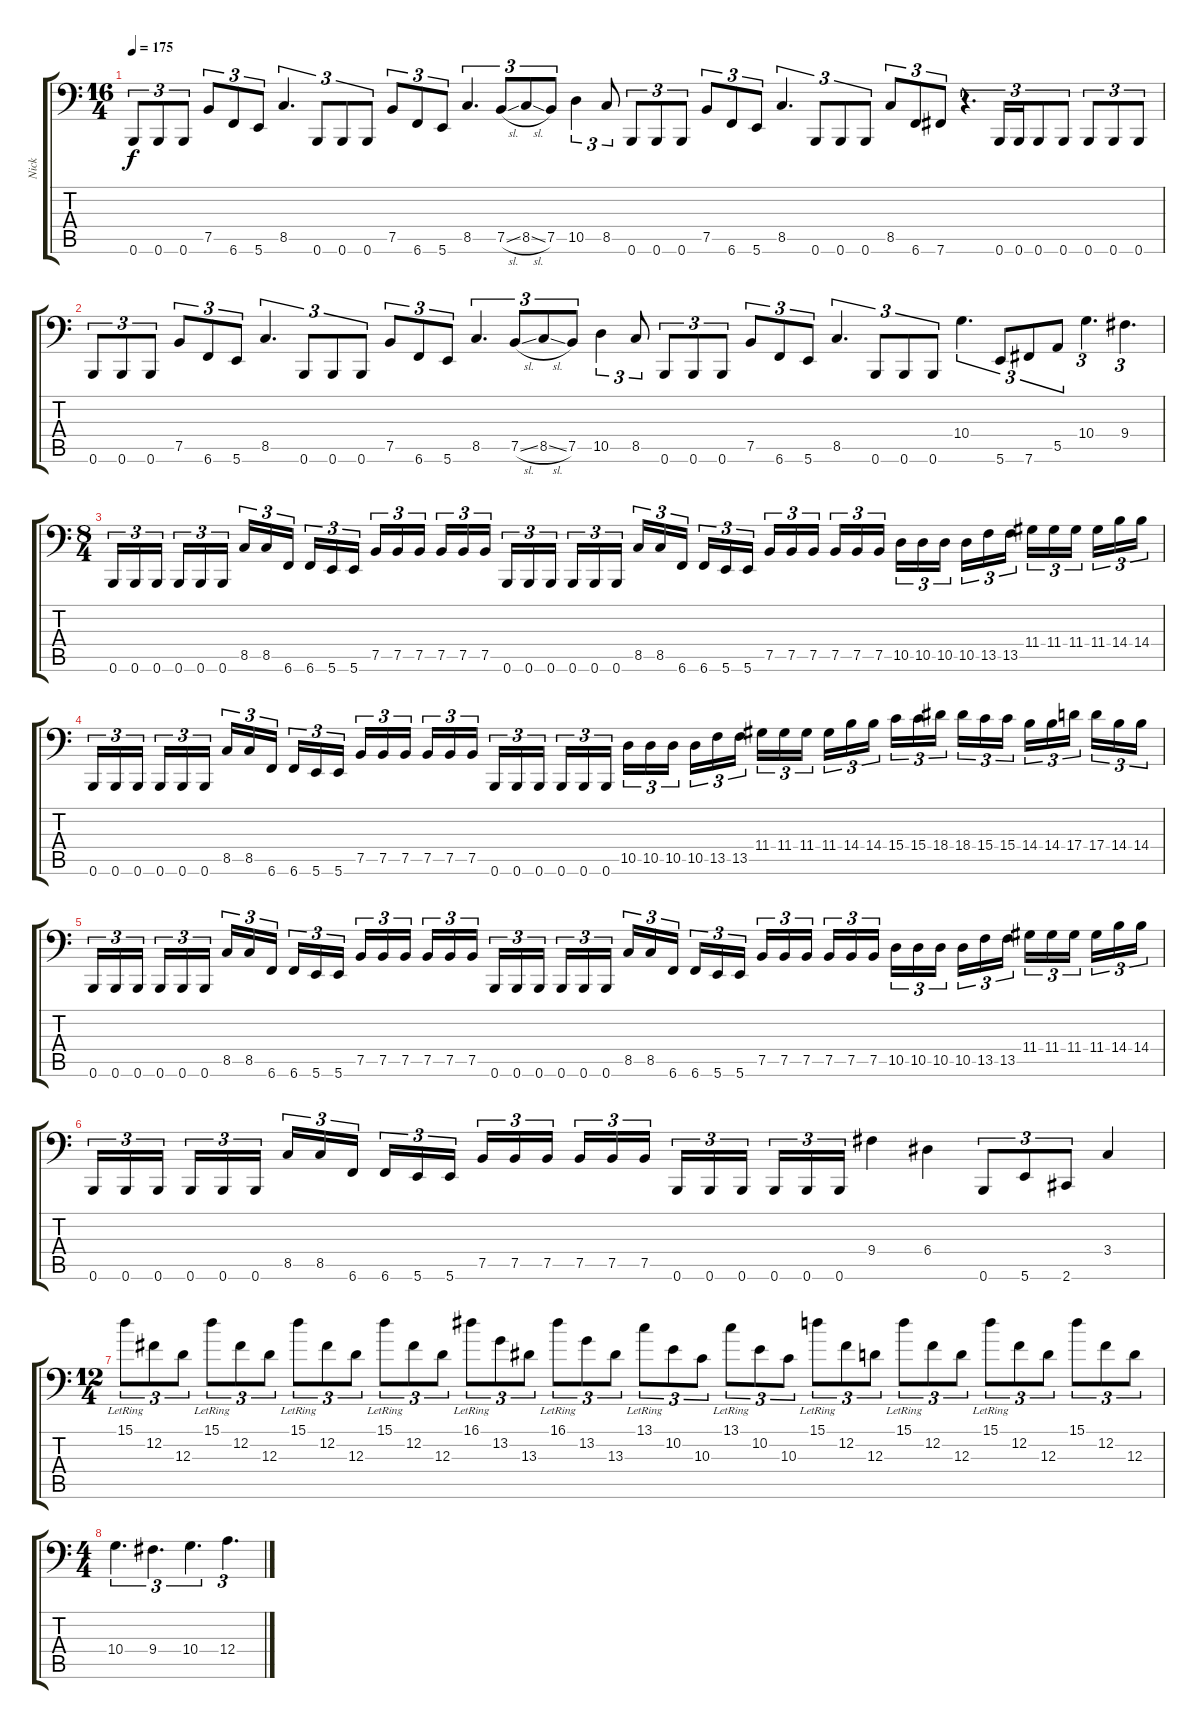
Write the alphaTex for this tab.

\track ("Nick" "Nick") {instrument electricbassfinger}
\staff {score tabs}
\tuning (B2 Gb2 D2 A1 E1 B0) {hide}
\ts (16 4)
\tempo 175
\clef f4
\ks c
0.6.8{tu (3 2) dy f} 0.6.8{tu (3 2)} 0.6.8{tu (3 2)} 7.5.8{tu (3 2)} 6.6.8{tu (3 2)} 5.6.8{tu (3 2)} 8.5.4{d tu (3 2)} 0.6.8{tu (3 2)} 0.6.8{tu (3 2)} 0.6.8{tu (3 2)} 7.5.8{tu (3 2)} 6.6.8{tu (3 2)} 5.6.8{tu (3 2)} 8.5.4{d tu (3 2)} 7.5{sl}.8{tu (3 2)} 8.5{sl}.8{tu (3 2)} 7.5.8{tu (3 2)} 10.5.4{tu (3 2)} 8.5.8{tu (3 2)} 0.6.8{tu (3 2)} 0.6.8{tu (3 2)} 0.6.8{tu (3 2)} 7.5.8{tu (3 2)} 6.6.8{tu (3 2)} 5.6.8{tu (3 2)} 8.5.4{d tu (3 2)} 0.6.8{tu (3 2)} 0.6.8{tu (3 2)} 0.6.8{tu (3 2)} 8.5.8{tu (3 2)} 6.6.8{tu (3 2)} 7.6.8{tu (3 2)} r.4{d tu (3 2)} 0.6.16{tu (3 2)} 0.6.16{tu (3 2)} 0.6.8{tu (3 2)} 0.6.8{tu (3 2)} 0.6.8{tu (3 2)} 0.6.8{tu (3 2)} 0.6.8{tu (3 2)} |
0.6.8{tu (3 2)} 0.6.8{tu (3 2)} 0.6.8{tu (3 2)} 7.5.8{tu (3 2)} 6.6.8{tu (3 2)} 5.6.8{tu (3 2)} 8.5.4{d tu (3 2)} 0.6.8{tu (3 2)} 0.6.8{tu (3 2)} 0.6.8{tu (3 2)} 7.5.8{tu (3 2)} 6.6.8{tu (3 2)} 5.6.8{tu (3 2)} 8.5.4{d tu (3 2)} 7.5{sl}.8{tu (3 2)} 8.5{sl}.8{tu (3 2)} 7.5.8{tu (3 2)} 10.5.4{tu (3 2)} 8.5.8{tu (3 2)} 0.6.8{tu (3 2)} 0.6.8{tu (3 2)} 0.6.8{tu (3 2)} 7.5.8{tu (3 2)} 6.6.8{tu (3 2)} 5.6.8{tu (3 2)} 8.5.4{d tu (3 2)} 0.6.8{tu (3 2)} 0.6.8{tu (3 2)} 0.6.8{tu (3 2)} 10.4.4{d tu (3 2)} 5.6.8{tu (3 2)} 7.6.8{tu (3 2)} 5.5.8{tu (3 2)} 10.4.4{d tu (3 2)} 9.4.4{d tu (3 2)} |
\ts (8 4)
0.6.16{tu (3 2)} 0.6.16{tu (3 2)} 0.6.16{tu (3 2) beam splitsecondary} 0.6.16{tu (3 2)} 0.6.16{tu (3 2)} 0.6.16{tu (3 2)} 8.5.16{tu (3 2)} 8.5.16{tu (3 2)} 6.6.16{tu (3 2) beam splitsecondary} 6.6.16{tu (3 2)} 5.6.16{tu (3 2)} 5.6.16{tu (3 2)} 7.5.16{tu (3 2)} 7.5.16{tu (3 2)} 7.5.16{tu (3 2) beam splitsecondary} 7.5.16{tu (3 2)} 7.5.16{tu (3 2)} 7.5.16{tu (3 2)} 0.6.16{tu (3 2)} 0.6.16{tu (3 2)} 0.6.16{tu (3 2) beam splitsecondary} 0.6.16{tu (3 2)} 0.6.16{tu (3 2)} 0.6.16{tu (3 2)} 8.5.16{tu (3 2)} 8.5.16{tu (3 2)} 6.6.16{tu (3 2) beam splitsecondary} 6.6.16{tu (3 2)} 5.6.16{tu (3 2)} 5.6.16{tu (3 2)} 7.5.16{tu (3 2)} 7.5.16{tu (3 2)} 7.5.16{tu (3 2) beam splitsecondary} 7.5.16{tu (3 2)} 7.5.16{tu (3 2)} 7.5.16{tu (3 2)} 10.5.16{tu (3 2)} 10.5.16{tu (3 2)} 10.5.16{tu (3 2) beam splitsecondary} 10.5.16{tu (3 2)} 13.5.16{tu (3 2)} 13.5.16{tu (3 2)} 11.4.16{tu (3 2)} 11.4.16{tu (3 2)} 11.4.16{tu (3 2) beam splitsecondary} 11.4.16{tu (3 2)} 14.4.16{tu (3 2)} 14.4.16{tu (3 2)} |
0.6.16{tu (3 2)} 0.6.16{tu (3 2)} 0.6.16{tu (3 2) beam splitsecondary} 0.6.16{tu (3 2)} 0.6.16{tu (3 2)} 0.6.16{tu (3 2)} 8.5.16{tu (3 2)} 8.5.16{tu (3 2)} 6.6.16{tu (3 2) beam splitsecondary} 6.6.16{tu (3 2)} 5.6.16{tu (3 2)} 5.6.16{tu (3 2)} 7.5.16{tu (3 2)} 7.5.16{tu (3 2)} 7.5.16{tu (3 2) beam splitsecondary} 7.5.16{tu (3 2)} 7.5.16{tu (3 2)} 7.5.16{tu (3 2)} 0.6.16{tu (3 2)} 0.6.16{tu (3 2)} 0.6.16{tu (3 2) beam splitsecondary} 0.6.16{tu (3 2)} 0.6.16{tu (3 2)} 0.6.16{tu (3 2)} 10.5.16{tu (3 2)} 10.5.16{tu (3 2)} 10.5.16{tu (3 2) beam splitsecondary} 10.5.16{tu (3 2)} 13.5.16{tu (3 2)} 13.5.16{tu (3 2)} 11.4.16{tu (3 2)} 11.4.16{tu (3 2)} 11.4.16{tu (3 2) beam splitsecondary} 11.4.16{tu (3 2)} 14.4.16{tu (3 2)} 14.4.16{tu (3 2)} 15.4.16{tu (3 2)} 15.4.16{tu (3 2)} 18.4.16{tu (3 2) beam splitsecondary} 18.4.16{tu (3 2)} 15.4.16{tu (3 2)} 15.4.16{tu (3 2)} 14.4.16{tu (3 2)} 14.4.16{tu (3 2)} 17.4.16{tu (3 2) beam splitsecondary} 17.4.16{tu (3 2)} 14.4.16{tu (3 2)} 14.4.16{tu (3 2)} |
0.6.16{tu (3 2)} 0.6.16{tu (3 2)} 0.6.16{tu (3 2) beam splitsecondary} 0.6.16{tu (3 2)} 0.6.16{tu (3 2)} 0.6.16{tu (3 2)} 8.5.16{tu (3 2)} 8.5.16{tu (3 2)} 6.6.16{tu (3 2) beam splitsecondary} 6.6.16{tu (3 2)} 5.6.16{tu (3 2)} 5.6.16{tu (3 2)} 7.5.16{tu (3 2)} 7.5.16{tu (3 2)} 7.5.16{tu (3 2) beam splitsecondary} 7.5.16{tu (3 2)} 7.5.16{tu (3 2)} 7.5.16{tu (3 2)} 0.6.16{tu (3 2)} 0.6.16{tu (3 2)} 0.6.16{tu (3 2) beam splitsecondary} 0.6.16{tu (3 2)} 0.6.16{tu (3 2)} 0.6.16{tu (3 2)} 8.5.16{tu (3 2)} 8.5.16{tu (3 2)} 6.6.16{tu (3 2) beam splitsecondary} 6.6.16{tu (3 2)} 5.6.16{tu (3 2)} 5.6.16{tu (3 2)} 7.5.16{tu (3 2)} 7.5.16{tu (3 2)} 7.5.16{tu (3 2) beam splitsecondary} 7.5.16{tu (3 2)} 7.5.16{tu (3 2)} 7.5.16{tu (3 2)} 10.5.16{tu (3 2)} 10.5.16{tu (3 2)} 10.5.16{tu (3 2) beam splitsecondary} 10.5.16{tu (3 2)} 13.5.16{tu (3 2)} 13.5.16{tu (3 2)} 11.4.16{tu (3 2)} 11.4.16{tu (3 2)} 11.4.16{tu (3 2) beam splitsecondary} 11.4.16{tu (3 2)} 14.4.16{tu (3 2)} 14.4.16{tu (3 2)} |
0.6.16{tu (3 2)} 0.6.16{tu (3 2)} 0.6.16{tu (3 2) beam splitsecondary} 0.6.16{tu (3 2)} 0.6.16{tu (3 2)} 0.6.16{tu (3 2)} 8.5.16{tu (3 2)} 8.5.16{tu (3 2)} 6.6.16{tu (3 2) beam splitsecondary} 6.6.16{tu (3 2)} 5.6.16{tu (3 2)} 5.6.16{tu (3 2)} 7.5.16{tu (3 2)} 7.5.16{tu (3 2)} 7.5.16{tu (3 2) beam splitsecondary} 7.5.16{tu (3 2)} 7.5.16{tu (3 2)} 7.5.16{tu (3 2)} 0.6.16{tu (3 2)} 0.6.16{tu (3 2)} 0.6.16{tu (3 2) beam splitsecondary} 0.6.16{tu (3 2)} 0.6.16{tu (3 2)} 0.6.16{tu (3 2)} 9.4.4 6.4.4 0.6.8{tu (3 2)} 5.6.8{tu (3 2)} 2.6.8{tu (3 2)} 3.4.4 |
\ts (12 4)
15.1{lr}.8{tu (3 2)} 12.2.8{tu (3 2)} 12.3.8{tu (3 2)} 15.1{lr}.8{tu (3 2)} 12.2.8{tu (3 2)} 12.3.8{tu (3 2)} 15.1{lr}.8{tu (3 2)} 12.2.8{tu (3 2)} 12.3.8{tu (3 2)} 15.1{lr}.8{tu (3 2)} 12.2.8{tu (3 2)} 12.3.8{tu (3 2)} 16.1{lr}.8{tu (3 2)} 13.2.8{tu (3 2)} 13.3.8{tu (3 2)} 16.1{lr}.8{tu (3 2)} 13.2.8{tu (3 2)} 13.3.8{tu (3 2)} 13.1{lr}.8{tu (3 2)} 10.2.8{tu (3 2)} 10.3.8{tu (3 2)} 13.1{lr}.8{tu (3 2)} 10.2.8{tu (3 2)} 10.3.8{tu (3 2)} 15.1{lr}.8{tu (3 2)} 12.2.8{tu (3 2)} 12.3.8{tu (3 2)} 15.1{lr}.8{tu (3 2)} 12.2.8{tu (3 2)} 12.3.8{tu (3 2)} 15.1{lr}.8{tu (3 2)} 12.2.8{tu (3 2)} 12.3.8{tu (3 2)} 15.1.8{tu (3 2)} 12.2.8{tu (3 2)} 12.3.8{tu (3 2)} |
\ts (4 4)
10.4.4{d tu (3 2)} 9.4.4{d tu (3 2)} 10.4.4{d tu (3 2)} 12.4.4{d tu (3 2)}
